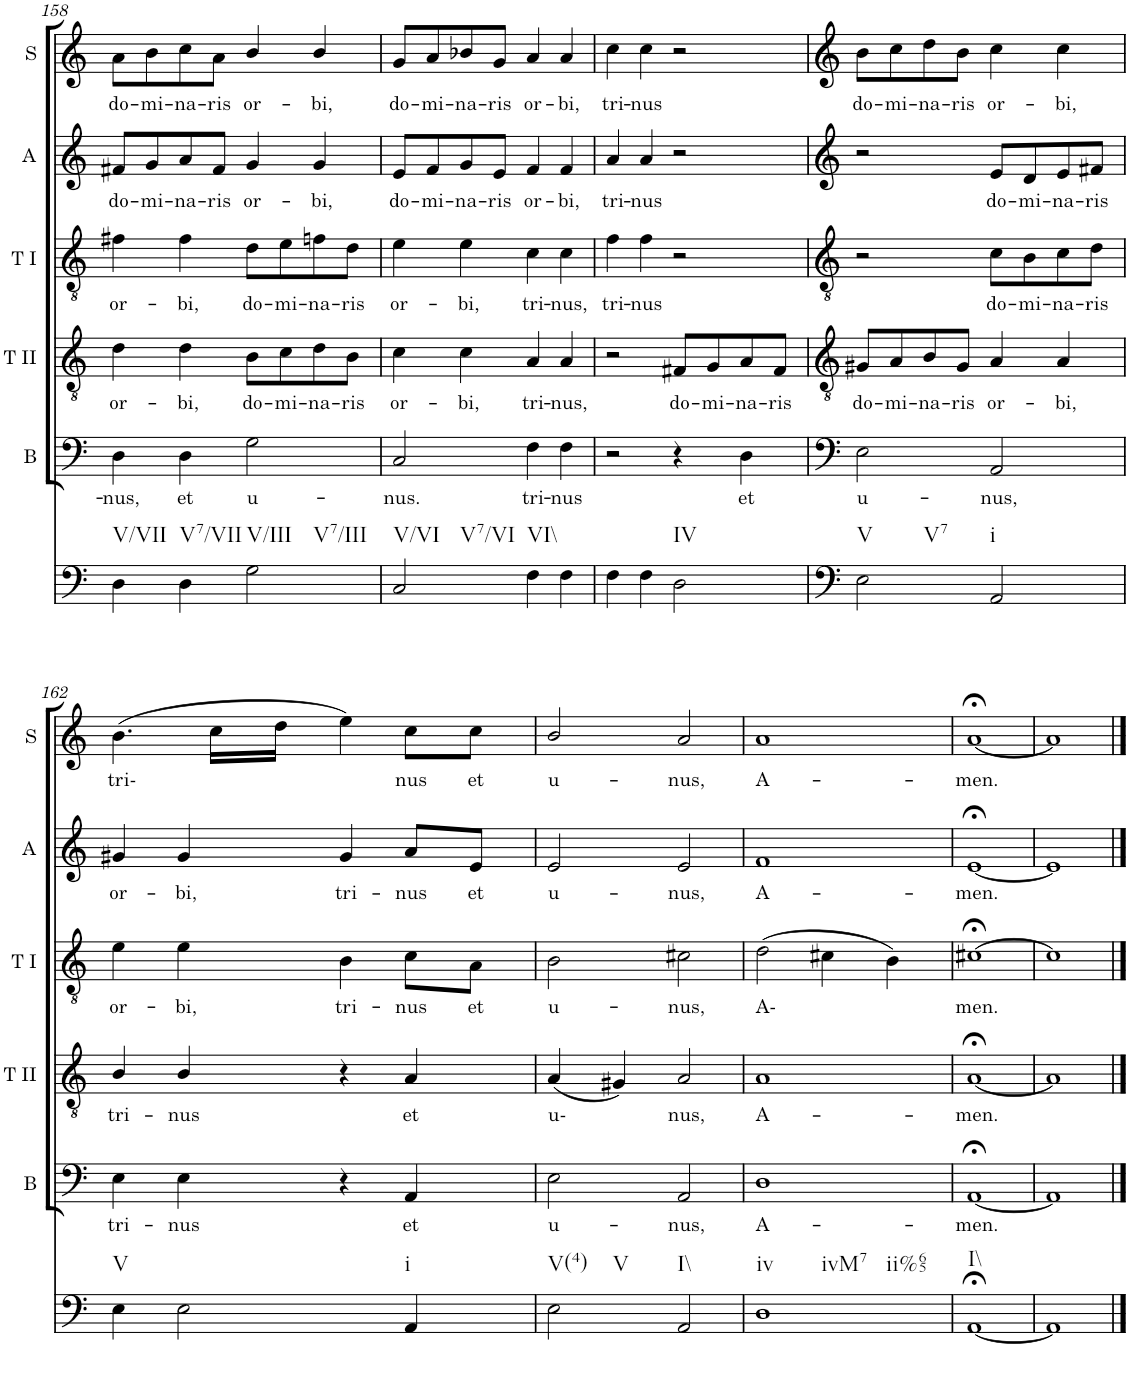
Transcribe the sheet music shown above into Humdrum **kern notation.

**kern	**kern	**text	**kern	**text	**kern	**text	**kern	**text	**kern	**text
*part6	*part5	*part5	*part4	*part4	*part3	*part3	*part2	*part2	*part1	*part1
*staff6	*staff5	*staff5	*staff4	*staff4	*staff3	*staff3	*staff2	*staff2	*staff1	*staff1
*I"Continuo	*I"Bass	*	*I"Tenor II	*	*I"Tenor I	*	*I"Alto	*	*I"Soprano	*
*	*I'B	*	*I'T II	*	*I'T I	*	*I'A	*	*I'S	*
!!LO:PB:g=z
*clefG2	*clefG2	*	*clefG2	*	*clefG2	*	*clefF4	*	*clefF4	*
*k[]	*k[]	*	*k[]	*	*k[]	*	*k[]	*	*k[]	*
*M2/2	*M2/2	*	*M2/2	*	*M2/2	*	*M2/2	*	*M2/2	*
*met(c|)	*met(c|)	*	*met(c|)	*	*met(c|)	*	*met(c|)	*	*met(c|)	*
=158	=158	=158	=158	=158	=158	=158	=158	=158	=158	=158
!LO:TX:b:t=V/VII	!	!	!	!	!	!	!	!	!	!
!	!	!LO:LY:b	!	!LO:LY:b	!	!LO:LY:b	!	!LO:LY:b	!	!LO:LY:b
4D\	4D\	nus,	4d\	or-	4f#X\	or-	8f#X/L	do-	8a\L	do-
!	!	!	!	!	!	!	!	!LO:LY:b	!	!LO:LY:b
.	.	.	.	.	.	.	8g/	mi-	8b\	mi-
!LO:TX:b:t=V7/VII	!	!	!	!	!	!	!	!	!	!
!	!	!LO:LY:b	!	!LO:LY:b	!	!LO:LY:b	!	!LO:LY:b	!	!LO:LY:b
4D\	4D\	et	4d\	bi,	4f#\	bi,	8a/	na-	8cc\	na-
!	!	!	!	!	!	!	!	!LO:LY:b	!	!LO:LY:b
.	.	.	.	.	.	.	8f#/J	ris	8a\J	ris
!LO:TX:b:t=V/III	!	!	!	!	!	!	!	!	!	!
!LO:TX:b:t=V7/III	!	!	!	!	!	!	!	!	!	!
!	!	!LO:LY:b	!	!LO:LY:b	!	!LO:LY:b	!	!LO:LY:b	!	!LO:LY:b
2G\	2G\	u-	8B\L	do-	8d\L	do-	4g/	or-	4b/	or-
!	!	!	!	!LO:LY:b	!	!LO:LY:b	!	!	!	!
.	.	.	8c\	mi-	8e\	mi-	.	.	.	.
!	!	!	!	!LO:LY:b	!	!LO:LY:b	!	!LO:LY:b	!	!LO:LY:b
.	.	.	8d\	na-	8fn\	na-	4g/	bi,	4b/	bi,
!	!	!	!	!LO:LY:b	!	!LO:LY:b	!	!	!	!
.	.	.	8B\J	ris	8d\J	ris	.	.	.	.
=159	=159	=159	=159	=159	=159	=159	=159	=159	=159	=159
!LO:TX:b:t=V/VI	!	!	!	!	!	!	!	!	!	!
!LO:TX:b:t=V7/VI	!	!	!	!	!	!	!	!	!	!
!	!	!LO:LY:b	!	!LO:LY:b	!	!LO:LY:b	!	!LO:LY:b	!	!LO:LY:b
2C/	2C/	nus.	4c\	or-	4e\	or-	8e/L	do-	8g/L	do-
!	!	!	!	!	!	!	!	!LO:LY:b	!	!LO:LY:b
.	.	.	.	.	.	.	8f/	mi-	8a/	mi-
!	!	!	!	!LO:LY:b	!	!LO:LY:b	!	!LO:LY:b	!	!LO:LY:b
.	.	.	4c\	bi,	4e\	bi,	8g/	na-	8b-X/	na-
!	!	!	!	!	!	!	!	!LO:LY:b	!	!LO:LY:b
.	.	.	.	.	.	.	8e/J	ris	8g/J	ris
!LO:TX:b:t=VI\\	!	!	!	!	!	!	!	!	!	!
!	!	!LO:LY:b	!	!LO:LY:b	!	!LO:LY:b	!	!LO:LY:b	!	!LO:LY:b
4F\	4F\	tri-	4A/	tri-	4c\	tri-	4f/	or-	4a/	or-
!	!	!LO:LY:b	!	!LO:LY:b	!	!LO:LY:b	!	!LO:LY:b	!	!LO:LY:b
4F\	4F\	nus	4A/	nus,	4c\	nus,	4f/	bi,	4a/	bi,
=160	=160	=160	=160	=160	=160	=160	=160	=160	=160	=160
!	!	!	!	!	!	!LO:LY:b	!	!LO:LY:b	!	!LO:LY:b
4F\	2r	.	2r	.	4f\	tri-	4a/	tri-	4cc\	tri-
!	!	!	!	!	!	!LO:LY:b	!	!LO:LY:b	!	!LO:LY:b
4F\	.	.	.	.	4f\	nus	4a/	nus	4cc\	nus
!LO:TX:b:t=IV	!	!	!	!	!	!	!	!	!	!
!	!	!	!	!LO:LY:b	!	!	!	!	!	!
2D\	4r	.	8F#X/L	do-	2r	.	2r	.	2r	.
!	!	!	!	!LO:LY:b	!	!	!	!	!	!
.	.	.	8G/	mi-	.	.	.	.	.	.
!	!	!LO:LY:b	!	!LO:LY:b	!	!	!	!	!	!
.	4D\	et	8A/	na-	.	.	.	.	.	.
!	!	!	!	!LO:LY:b	!	!	!	!	!	!
.	.	.	8F#/J	ris	.	.	.	.	.	.
=161	=161	=161	=161	=161	=161	=161	=161	=161	=161	=161
!LO:TX:b:t=V	!	!	!	!	!	!	!	!	!	!
!LO:TX:b:t=V7	!	!	!	!	!	!	!	!	!	!
!	!	!LO:LY:b	!	!LO:LY:b	!	!	!	!	!	!LO:LY:b
2E\	2E\	u-	8G#X/L	do-	2r	.	2r	.	8b\L	do-
!	!	!	!	!LO:LY:b	!	!	!	!	!	!LO:LY:b
.	.	.	8A/	mi-	.	.	.	.	8cc\	mi-
!	!	!	!	!LO:LY:b	!	!	!	!	!	!LO:LY:b
.	.	.	8B/	na-	.	.	.	.	8dd\	na-
!	!	!	!	!LO:LY:b	!	!	!	!	!	!LO:LY:b
.	.	.	8G#/J	ris	.	.	.	.	8b\J	ris
!LO:TX:b:t=i	!	!	!	!	!	!	!	!	!	!
!	!	!LO:LY:b	!	!LO:LY:b	!	!LO:LY:b	!	!LO:LY:b	!	!LO:LY:b
2AA/	2AA/	nus,	4A/	or-	8c\L	do-	8e/L	do-	4cc\	or-
!	!	!	!	!	!	!LO:LY:b	!	!LO:LY:b	!	!
.	.	.	.	.	8B\	mi-	8d/	mi-	.	.
!	!	!	!	!LO:LY:b	!	!LO:LY:b	!	!LO:LY:b	!	!LO:LY:b
.	.	.	4A/	bi,	8c\	na-	8e/	na-	4cc\	bi,
!	!	!	!	!	!	!LO:LY:b	!	!LO:LY:b	!	!
.	.	.	.	.	8d\J	ris	8f#X/J	ris	.	.
!!LO:LB:g=z
=162	=162	=162	=162	=162	=162	=162	=162	=162	=162	=162
!LO:TX:b:t=V	!	!	!	!	!	!	!	!	!	!
!	!	!LO:LY:b	!	!LO:LY:b	!	!LO:LY:b	!	!LO:LY:b	!	!LO:LY:b
4E\	4E\	tri-	4B/	tri-	4e\	or-	4g#X/	or-	(4.b\	tri-
!	!	!LO:LY:b	!	!LO:LY:b	!	!LO:LY:b	!	!LO:LY:b	!	!
2E\	4E\	nus	4B/	nus	4e\	bi,	4g#/	bi,	.	.
.	.	.	.	.	.	.	.	.	16cc\LL	.
.	.	.	.	.	.	.	.	.	16dd\JJ	.
!	!	!	!	!	!	!LO:LY:b	!	!LO:LY:b	!	!
.	4r	.	4r	.	4B\	tri-	4g#/	tri-	4ee\)	.
!LO:TX:b:t=i	!	!	!	!	!	!	!	!	!	!
!	!	!LO:LY:b	!	!LO:LY:b	!	!LO:LY:b	!	!LO:LY:b	!	!LO:LY:b
4AA/	4AA/	et	4A/	et	8c\L	nus	8a/L	nus	8cc\L	nus
!	!	!	!	!	!	!LO:LY:b	!	!LO:LY:b	!	!LO:LY:b
.	.	.	.	.	8A\J	et	8e/J	et	8cc\J	et
=163	=163	=163	=163	=163	=163	=163	=163	=163	=163	=163
!LO:TX:b:t=V(4)	!	!	!	!	!	!	!	!	!	!
!LO:TX:b:t=V	!	!	!	!	!	!	!	!	!	!
!	!	!LO:LY:b	!	!LO:LY:b	!	!LO:LY:b	!	!LO:LY:b	!	!LO:LY:b
2E\	2E\	u-	(4A/	u-	2B\	u-	2e/	u-	2b/	u-
.	.	.	4G#X/)	.	.	.	.	.	.	.
!LO:TX:b:t=I\\	!	!	!	!	!	!	!	!	!	!
!	!	!LO:LY:b	!	!LO:LY:b	!	!LO:LY:b	!	!LO:LY:b	!	!LO:LY:b
2AA/	2AA/	nus,	2A/	nus,	2c#X\	nus,	2e/	nus,	2a/	nus,
=164	=164	=164	=164	=164	=164	=164	=164	=164	=164	=164
!LO:TX:b:t=iv	!	!	!	!	!	!	!	!	!	!
!LO:TX:b:t=ivM7	!	!	!	!	!	!	!	!	!	!
!LO:TX:b:t=ii%65	!	!	!	!	!	!	!	!	!	!
!	!	!LO:LY:b	!	!LO:LY:b	!	!LO:LY:b	!	!LO:LY:b	!	!LO:LY:b
1D	1D	A-	1A	A-	(2d\	A-	1f	A-	1a	A-
.	.	.	.	.	4c#X\	.	.	.	.	.
.	.	.	.	.	4B\)	.	.	.	.	.
=165	=165	=165	=165	=165	=165	=165	=165	=165	=165	=165
!LO:TX:b:t=I\\	!	!	!	!	!	!	!	!	!	!
!	!	!LO:LY:b	!	!LO:LY:b	!	!LO:LY:b	!	!LO:LY:b	!	!LO:LY:b
[1AA;<	[1AA;<	men.	[1A;<	men.	[1c#X;<	men.	[1e;<	men.	[1a;<	men.
=166	=166	=166	=166	=166	=166	=166	=166	=166	=166	=166
1AA]	1AA]	.	1A]	.	1c#]	.	1e]	.	1a]	.
==	==	==	==	==	==	==	==	==	==	==
*-	*-	*-	*-	*-	*-	*-	*-	*-	*-	*-
